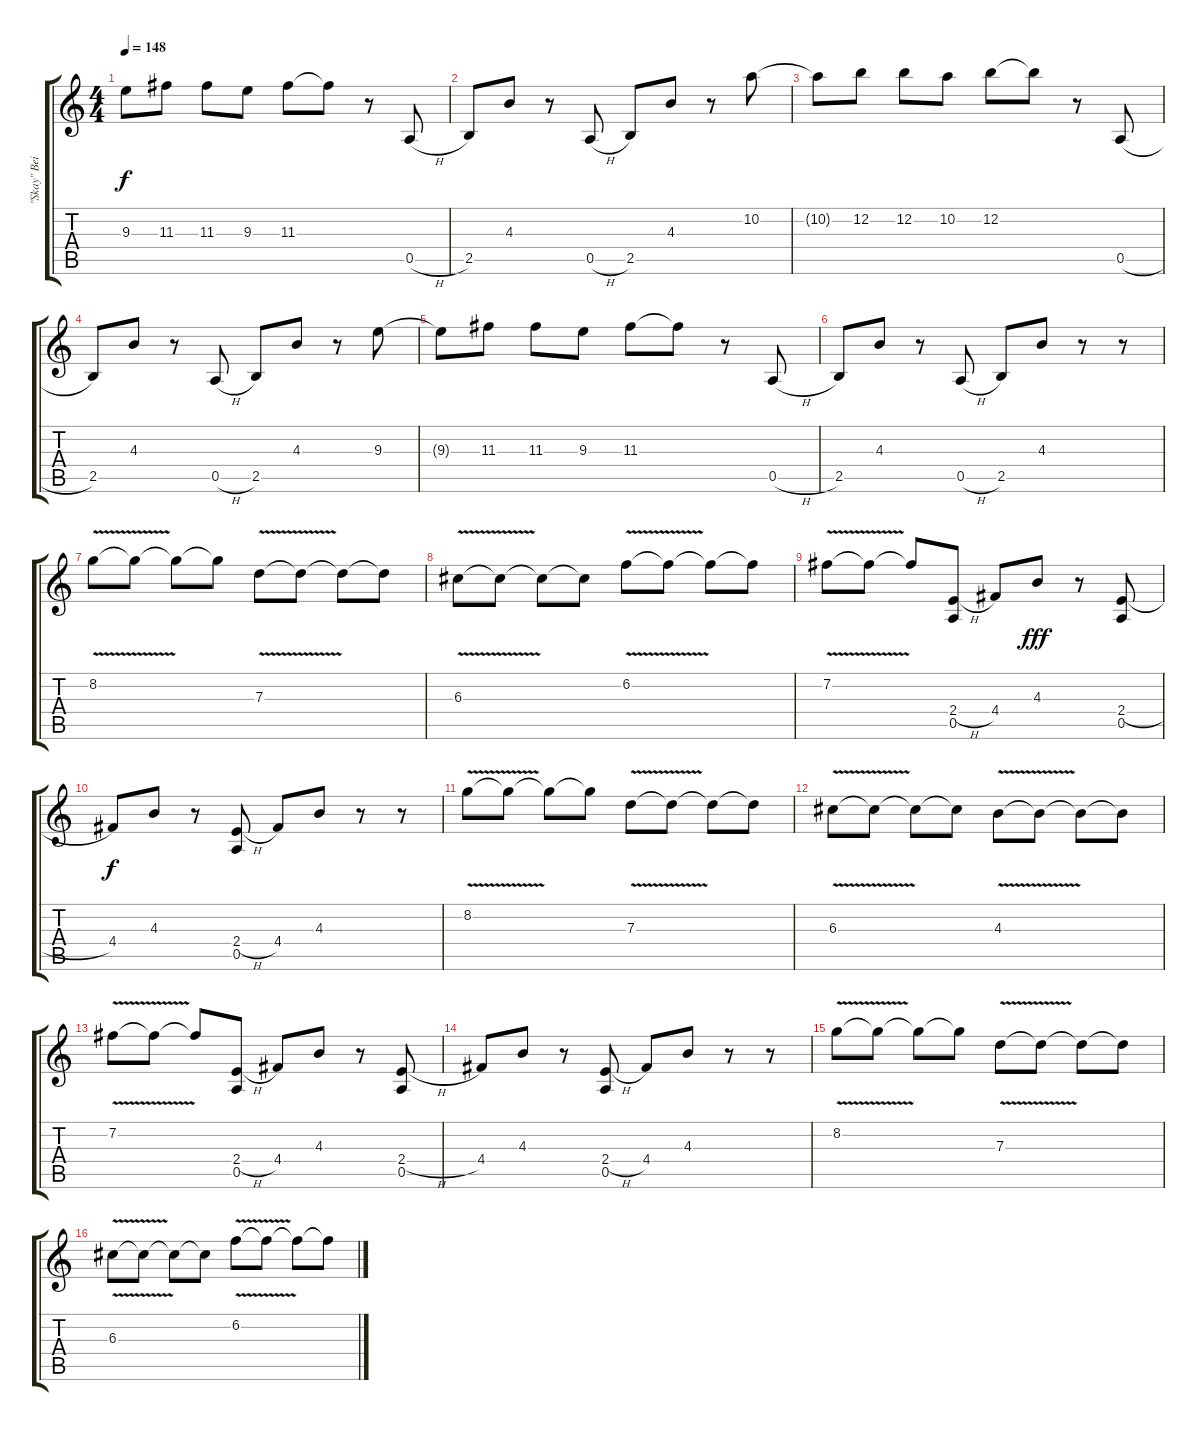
\track ("\"Skay\" Beilinson" "\"Skay\" Bei") {instrument overdrivenguitar}
\staff {score tabs}
\tuning (E4 B3 G3 D3 A2 E2) {hide}
\ts (4 4)
\tempo 148
\clef g2
\ks c
9.3{t}.8{dy f} 11.3.8 11.3.8 9.3.8 11.3.8 11.3{t}.8 r.8 0.5{h}.8 |
2.5.8 4.3.8 r.8 0.5{h}.8 2.5.8 4.3.8 r.8 10.2.8 |
10.2{t}.8 12.2.8 12.2.8 10.2.8 12.2.8 12.2{t}.8 r.8 0.5{h}.8 |
2.5.8 4.3.8 r.8 0.5{h}.8 2.5.8 4.3.8 r.8 9.3.8 |
9.3{t}.8 11.3.8 11.3.8 9.3.8 11.3.8 11.3{t}.8 r.8 0.5{h}.8 |
2.5.8 4.3.8 r.8 0.5{h}.8 2.5.8 4.3.8 r.8 r.8 |
8.2{v}.8 8.2{t}.8 8.2{t}.8 8.2{t}.8 7.3{v}.8 7.3{t}.8 7.3{t}.8 7.3{t}.8 |
6.3{v}.8 6.3{t}.8 6.3{t}.8 6.3{t}.8 6.2{v}.8 6.2{t}.8 6.2{t}.8 6.2{t}.8 |
7.2{v}.8 7.2{t}.8 7.2{t}.8 (2.4{h} 0.5).8 4.4.8 4.3.8{dy fff} r.8 (2.4{h} 0.5).8 |
4.4.8{dy f} 4.3.8 r.8 (2.4{h} 0.5).8 4.4.8 4.3.8 r.8 r.8 |
8.2{v}.8 8.2{t}.8 8.2{t}.8 8.2{t}.8 7.3{v}.8 7.3{t}.8 7.3{t}.8 7.3{t}.8 |
6.3{v}.8 6.3{t}.8 6.3{t}.8 6.3{t}.8 4.3{v}.8 4.3{t}.8 4.3{t}.8 4.3{t}.8 |
7.2{v}.8 7.2{t}.8 7.2{t}.8 (2.4{h} 0.5).8 4.4.8 4.3.8 r.8 (2.4{h} 0.5).8 |
4.4.8 4.3.8 r.8 (2.4{h} 0.5).8 4.4.8 4.3.8 r.8 r.8 |
8.2{v}.8 8.2{t}.8 8.2{t}.8 8.2{t}.8 7.3{v}.8 7.3{t}.8 7.3{t}.8 7.3{t}.8 |
6.3{v}.8 6.3{t}.8 6.3{t}.8 6.3{t}.8 6.2{v}.8 6.2{t}.8 6.2{t}.8 6.2{t}.8
